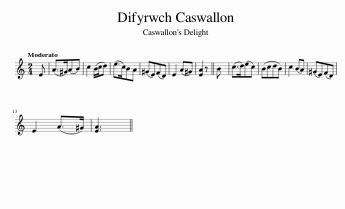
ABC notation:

X:1
L:1/8
Q:1/4=104
M:2/4
I:linebreak $
K:C
V:1 treble
V:1
 E | (A>^G)(AB) | c2 (B/c/d) | (e>c)BA | (^GE)(FD) | %5
 E2 (A^G) | [EA]2 z || B | (c>d)(ec) | (BcdB) | %10
 c2 (BA) | (^GE)(FD) |$ E2 (A>^G) | [EA]3 || %14
